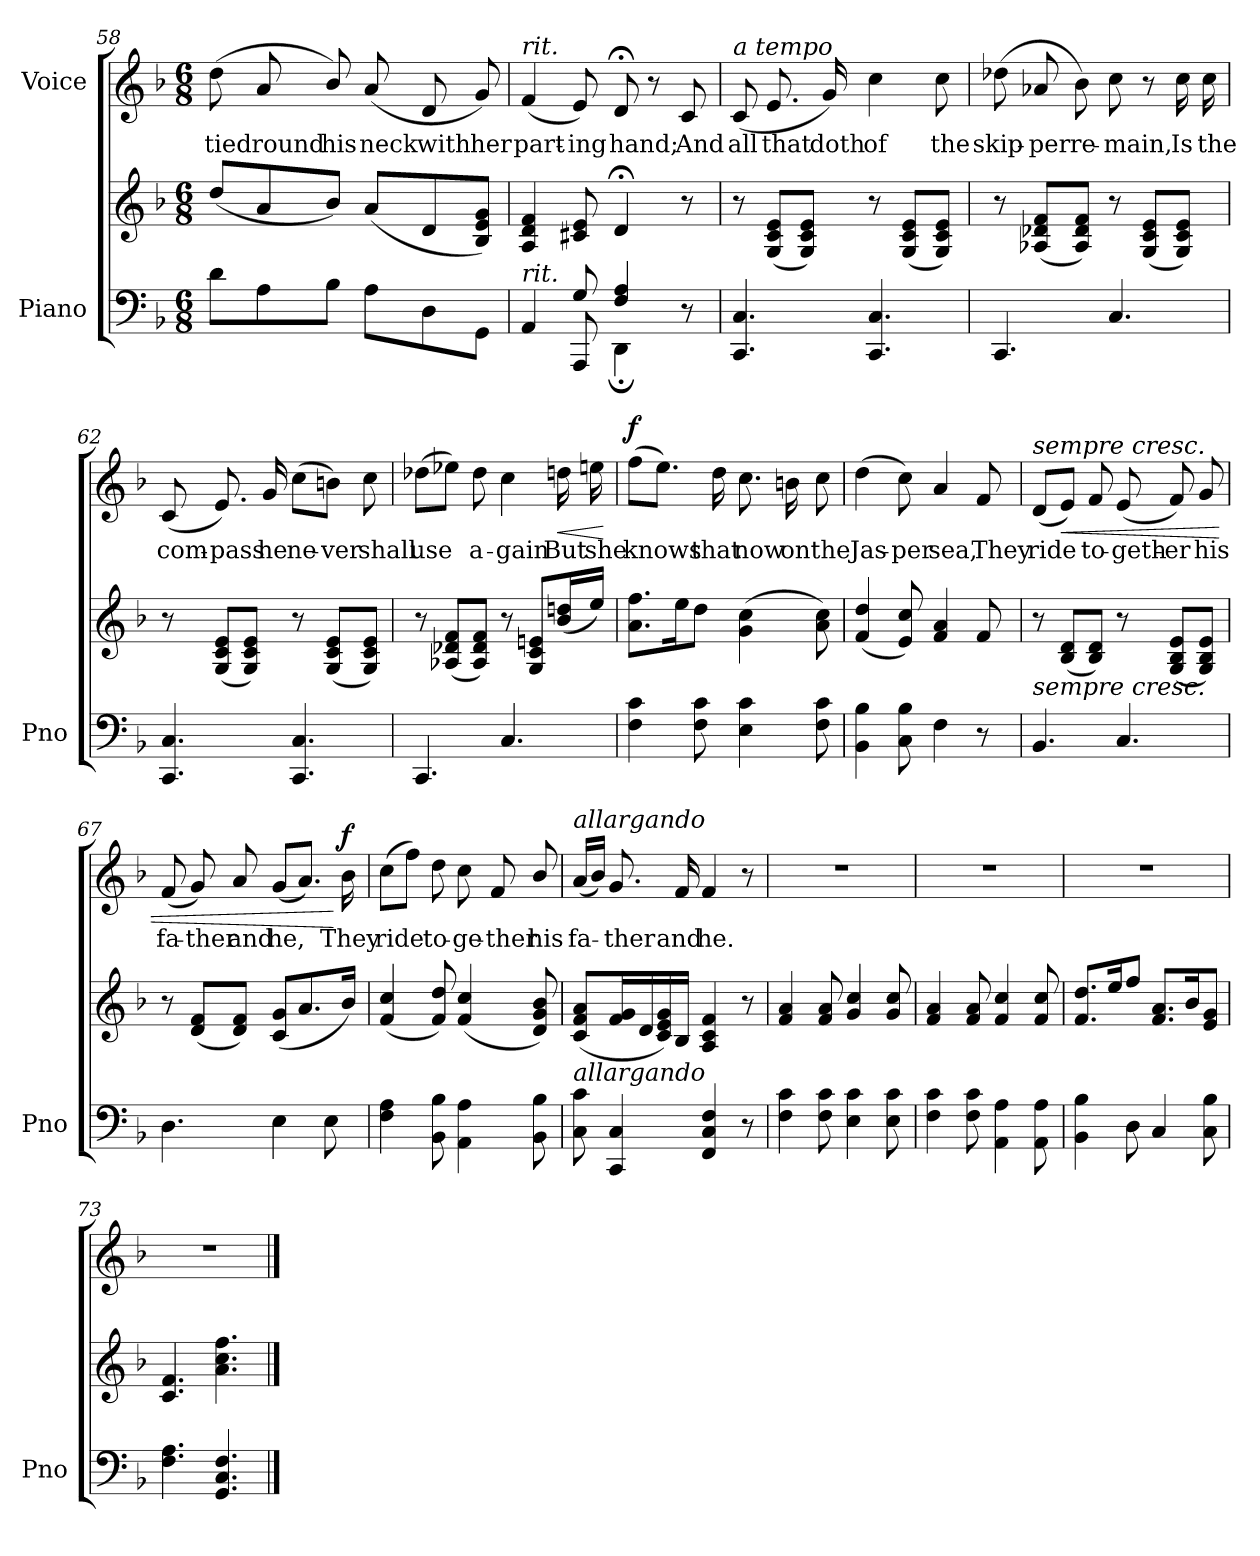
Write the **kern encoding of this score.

**kern	**kern	**dynam	**kern	**text	**dynam
*part2	*part2	*part2	*part1	*part1	*part1
*staff3	*staff2	*staff2/3	*staff1	*staff1	*staff1
*I"Piano	*	*	*I"Voice	*	*
*I'Pno	*	*	*	*	*
*clefF4	*clefG2	*	*clefG2	*	*
*k[b-]	*k[b-]	*	*k[b-]	*	*
*M6/8	*M6/8	*	*M6/8	*	*
=58	=58	=58	=58	=58	=58
!	!	!	!	!LO:LY:b	!
8d\L	(<8dd/L	.	(>8dd\	tied	.
!	!	!	!	!LO:LY:b	!
8A\	8a/	.	8a/	round	.
!	!	!	!	!LO:LY:b	!
8B-\J	8b-/J)	.	8b-/)	his	.
!	!	!	!	!LO:LY:b	!
8A\L	(<8a/L	.	(>8a/	neck	.
!	!	!	!	!LO:LY:b	!
8D\	8d/	.	8d/	with	.
!	!	!	!	!LO:LY:b	!
8GG\J	8B-/ 8e/ 8g/J)	.	8g/)	her	.
=59	=59	=59	=59	=59	=59
*^	*^	*	*	*	*
!	!	!	!	!	!LO:TX:a:i:t=rit.	!	!
!LO:TX:a:i:t=rit.	!	!	!	!	!	!	!
!	!	!	!	!	!	!LO:LY:b	!
4ryy	4AA/	4A/ 4d/ 4f/	4ryy	.	(<4f/	part-	.
!	!	!	!	!	!	!LO:LY:b	!
8G/	8AAA/	8c#X/ 8e/	4.ryy	.	8e/)	-ing	.
!	!	!	!	!	!	!LO:LY:b	!
4F/ 4A/	4DD;\	4d;</	.	.	8d;</	hand;	.
.	.	.	.	.	8r	.	.
!	!	!	!	!	!	!LO:LY:b	!
8ryy	8r	8r	8ryy	.	8c/	And	.
!!LO:PB:g=z
=60	=60	=60	=60	=60	=60	=60	=60
!	!	!	!	!	!LO:TX:a:i:t=a tempo	!	!
!LO:TX:a:i:t=a tempo	!	!	!	!	!	!	!
!	!	!	!	!	!	!LO:LY:b	!
*v	*v	*	*	*	*	*	*
*	*v	*v	*	*	*	*
4.CC/ 4.C/	8r	.	(>8c/	all	.
!	!	!	!	!LO:LY:b	!
.	(<8G/ 8c/ 8e/L	.	8.e/	that	.
.	8G/ 8c/ 8e/J)	.	.	.	.
!	!	!	!	!LO:LY:b	!
.	.	.	16g/)	doth	.
!	!	!	!	!LO:LY:b	!
4.CC/ 4.C/	8r	.	4cc\	of	.
.	(<8G/ 8c/ 8e/L	.	.	.	.
!	!	!	!	!LO:LY:b	!
.	8G/ 8c/ 8e/J)	.	8cc\	the	.
=61	=61	=61	=61	=61	=61
!	!	!	!	!LO:LY:b	!
4.CC/	8r	.	(>8dd-X\	skip-	.
!	!	!	!	!LO:LY:b	!
.	(<8A-X/ 8d-X/ 8f/L	.	8a-X/	-per	.
!	!	!	!	!LO:LY:b	!
.	8A-/ 8d-/ 8f/J)	.	8b-\)	re-	.
!	!	!	!	!LO:LY:b	!
4.C/	8r	.	8cc\	-main,	.
.	(<8G/ 8c/ 8e/L	.	8r	.	.
!	!	!	!	!LO:LY:b	!
.	8G/ 8c/ 8e/J)	.	16cc\	Is	.
!	!	!	!	!LO:LY:b	!
.	.	.	16cc\	the	.
=62	=62	=62	=62	=62	=62
!	!	!	!	!LO:LY:b	!
4.CC/ 4.C/	8r	.	(<8c/	com-	.
!	!	!	!	!LO:LY:b	!
.	(<8G/ 8c/ 8e/L	.	8.e/)	-pass	.
.	8G/ 8c/ 8e/J)	.	.	.	.
!	!	!	!	!LO:LY:b	!
.	.	.	16g/	he	.
!	!	!	!	!LO:LY:b	!
4.CC/ 4.C/	8r	.	(>8cc\L	ne-	.
!	!	!	!	!LO:LY:b	!
.	(<8G/ 8c/ 8e/L	.	8bn\J)	-ver	.
!	!	!	!	!LO:LY:b	!
.	8G/ 8c/ 8e/J)	.	8cc\	shall	.
!!LO:LB:g=z
=63	=63	=63	=63	=63	=63
!	!	!	!	!LO:LY:b	!
4.CC/	8r	.	(>8dd-X\L	use	.
.	(<8A-X/ 8d-X/ 8f/L	.	8ee-X\J)	.	.
!	!	!	!	!LO:LY:b	!
.	8A-/ 8d-/ 8f/J)	.	8dd-\	a-	.
!	!	!	!	!LO:LY:b	!
4.C/	8r	.	4cc\	-gain	.
.	8G/ 8c/ 8en/L	.	.	.	.
!	!	!	!	!LO:LY:b	!LO:HP:b
.	(<16b-/ 16ddn/L	.	16ddn\	But	<
!	!	!	!	!LO:LY:b	!
.	16ee/JJ)	.	16een\	she	.
.	.	.	.	.	[
=64	=64	=64	=64	=64	=64
!	!	!	!	!LO:LY:b	!LO:DY:a
4F\ 4c\	8.a\ 8.ff\L	.	(>8ff\L	knows	f
.	.	.	8.ee\J)	.	.
.	16ee\K	.	.	.	.
8F\ 8c\	8dd\J	.	.	.	.
!	!	!	!	!LO:LY:b	!
.	.	.	16dd\	that	.
!	!	!	!	!LO:LY:b	!
4E\ 4c\	(>4g\ 4cc\	.	8.cc\	now	.
!	!	!	!	!LO:LY:b	!
.	.	.	16bn\	on	.
!	!	!	!	!LO:LY:b	!
8F\ 8c\	8a\ 8cc\)	.	8cc\	the	.
=65	=65	=65	=65	=65	=65
!	!	!	!	!LO:LY:b	!
4BB-\ 4B-\	(<4f/ 4dd/	.	(>4dd\	Jas-	.
!	!	!	!	!LO:LY:b	!
8C\ 8B-\	8e/ 8cc/)	.	8cc\)	-per	.
!	!	!	!	!LO:LY:b	!
4F\	4f/ 4a/	.	4a/	sea,	.
!	!	!	!	!LO:LY:b	!
8r	8f/	.	8f/	They	.
!!LO:LB:g=z
=66	=66	=66	=66	=66	=66
!	!	!	!LO:TX:a:i:t=sempre cresc.	!	!
!	!LO:TX:b:i:t=sempre cresc.	!	!	!	!
!	!	!	!	!LO:LY:b	!
4.BB-/	8r	.	(<8d/L	ride	.
!	!	!	!	!	!LO:HP:b
.	(<8B-/ 8d/L	.	8e/J)	.	<
!	!	!	!	!LO:LY:b	!
.	8B-/ 8d/J)	.	8f/	to-	.
!	!	!	!	!LO:LY:b	!
4.C/	8r	.	(<8e/	-geth-	.
!	!	!	!	!LO:LY:b	!
.	(<8G/ 8B-/ 8e/L	.	8f/)	-er	.
!	!	!	!	!LO:LY:b	!
.	8G/ 8B-/ 8e/J)	.	8g/	his	.
=67	=67	=67	=67	=67	=67
!	!	!	!	!LO:LY:b	!
4.D\	8r	.	(<8f/	fa-	.
!	!	!	!	!LO:LY:b	!
.	(<8d/ 8f/L	.	8g/)	-ther	.
!	!	!	!	!LO:LY:b	!
.	8d/ 8f/J)	.	8a/	and	.
!	!	!	!	!LO:LY:b	!
4E\	(<8c/ 8g/L	.	(<8g/L	he,	.
.	8.a/	.	8.a/J)	.	.
8E\	.	.	.	.	.
!	!	!	!	!LO:LY:b	!LO:DY:n=1:a
.	16b-/Jk)	.	16b-\	They	[ f
=68	=68	=68	=68	=68	=68
!	!	!	!	!LO:LY:b	!
4F\ 4A\	(<4f/ 4cc/	.	(>8cc\L	ride	.
.	.	.	8ff\J)	.	.
!	!	!	!	!LO:LY:b	!
8BB-\ 8B-\	8f/ 8dd/)	.	8dd\	to-	.
!	!	!	!	!LO:LY:b	!
4AA\ 4A\	(<4f/ 4cc/	.	8cc\	-ge-	.
!	!	!	!	!LO:LY:b	!
.	.	.	8f/	-ther	.
!	!	!	!	!LO:LY:b	!
8BB-\ 8B-\	8d/ 8g/ 8b-/)	.	8b-/	his	.
!!LO:LB:g=z
=69	=69	=69	=69	=69	=69
!	!	!	!LO:TX:a:i:t=allargando	!	!
!LO:TX:a:i:t=allargando	!	!	!	!	!
!	!	!	!	!LO:LY:b	!
8C\ 8c\	(<8c/ 8f/ 8a/L	.	(<16a/LL	fa-	.
.	.	.	16b-/JJ)	.	.
!	!	!	!	!LO:LY:b	!
4CC/ 4C/	16f/ 16g/L	.	8.g/	-ther	.
.	16d/	.	.	.	.
.	16c/ 16e/ 16g/)	.	.	.	.
!	!	!	!	!LO:LY:b	!
.	16B-/JJ	.	16f/	and	.
!	!	!	!	!LO:LY:b	!
4FF/ 4C/ 4F/	4A/ 4c/ 4f/	.	4f/	he.	.
8r	8r	.	8r	.	.
=70	=70	=70	=70	=70	=70
!	!	!LO:DY:b	!	!	!
!	!	!LO:DY:n=1:b	!	!	!
4F\ 4c\	4f/ 4a/	p other-dynamics	2.r	.	.
8F\ 8c\	8f/ 8a/	.	.	.	.
4E\ 4c\	4g/ 4cc/	.	.	.	.
8E\ 8c\	8g/ 8cc/	.	.	.	.
=71	=71	=71	=71	=71	=71
4F\ 4c\	4f/ 4a/	.	2.r	.	.
8F\ 8c\	8f/ 8a/	.	.	.	.
4AA\ 4A\	4f/ 4cc/	.	.	.	.
8AA\ 8A\	8f/ 8cc/	.	.	.	.
=72	=72	=72	=72	=72	=72
4BB-\ 4B-\	8.f/ 8.dd/L	.	2.r	.	.
.	16ee/K	.	.	.	.
8D\	8ff/J	.	.	.	.
4C/	8.f/ 8.a/L	.	.	.	.
.	16b-/K	.	.	.	.
8C\ 8B-\	8e/ 8g/J	.	.	.	.
=73	=73	=73	=73	=73	=73
4.F\ 4.A\	4.c/ 4.f/	.	2.r	.	.
4.GG/ 4.C/ 4.F/	4.a\ 4.cc\ 4.ff\	.	.	.	.
==	==	==	==	==	==
*-	*-	*-	*-	*-	*-
